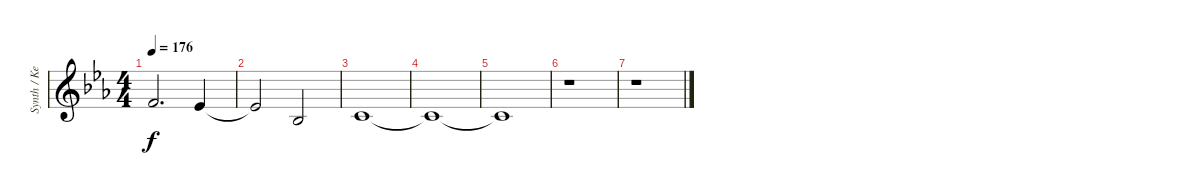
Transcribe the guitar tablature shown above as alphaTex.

\track ("Synth / Keyboard II" "Synth / Ke") {instrument violin}
\staff {score}
\tuning (D4 A3 F3 C3 G2 C2) {hide}
\ts (4 4)
\tempo 176
\clef g2
\ks eb
12.3.2{d dy f} 15.4.4 |
15.4{t}.2 15.5.2 |
12.4.1 |
12.4{t}.1 |
12.4{t}.1 |
r.1 |
r.1
